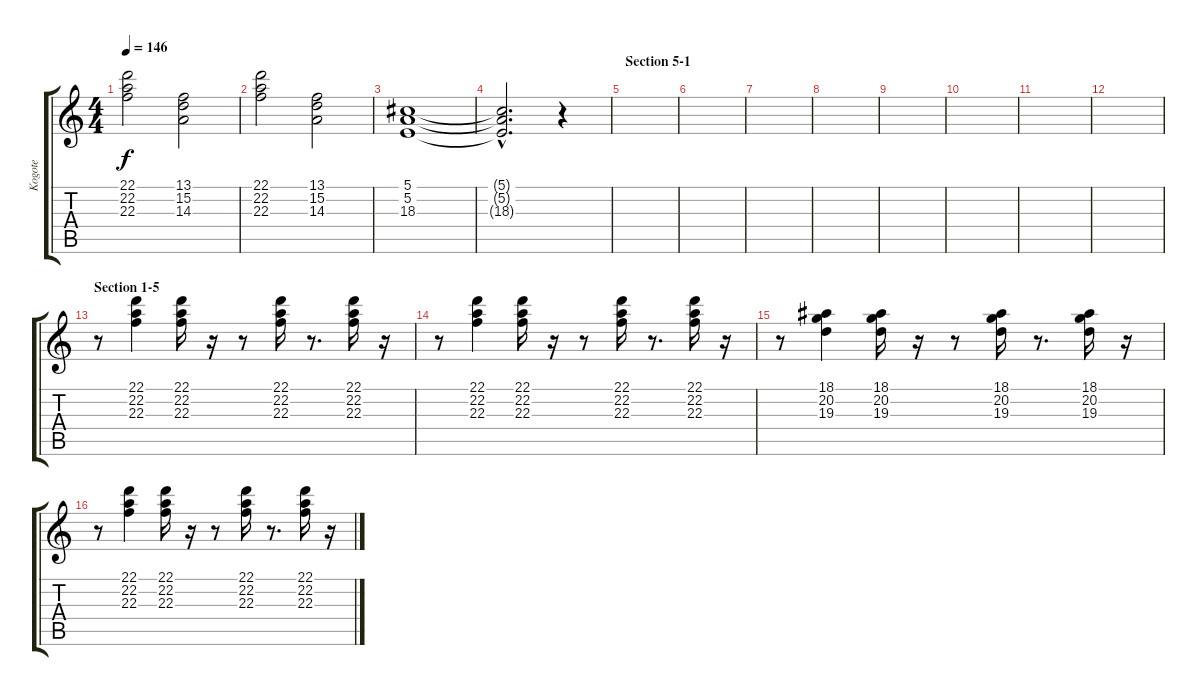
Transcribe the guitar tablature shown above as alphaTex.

\track ("Kogote" "Kogote") {instrument drawbarorgan}
\staff {score tabs}
\tuning (E4 B3 G3 D3 A2 E2) {hide}
\ts (4 4)
\tempo 146
\clef g2
\ks c
(22.1 22.2 22.3).2{dy f} (13.1 15.2 14.3).2 |
(22.1 22.2 22.3).2 (13.1 15.2 14.3).2 |
(5.1 5.2 18.3).1 |
(5.1{hac t} 5.2{hac t} 18.3{hac t}).2{d} r.4 |
\section ("" "Section 5-1")
|
|
|
|
|
|
|
|
\section ("" "Section 1-5")
r.8 (22.1 22.2 22.3).4 (22.1 22.2 22.3).16 r.16 r.8 (22.1 22.2 22.3).16 r.8{d} (22.1 22.2 22.3).16 r.16 |
r.8 (22.1 22.2 22.3).4 (22.1 22.2 22.3).16 r.16 r.8 (22.1 22.2 22.3).16 r.8{d} (22.1 22.2 22.3).16 r.16 |
r.8 (18.1 20.2 19.3).4 (18.1 20.2 19.3).16 r.16 r.8 (18.1 20.2 19.3).16 r.8{d} (18.1 20.2 19.3).16 r.16 |
r.8 (22.1 22.2 22.3).4 (22.1 22.2 22.3).16 r.16 r.8 (22.1 22.2 22.3).16 r.8{d} (22.1 22.2 22.3).16 r.16
